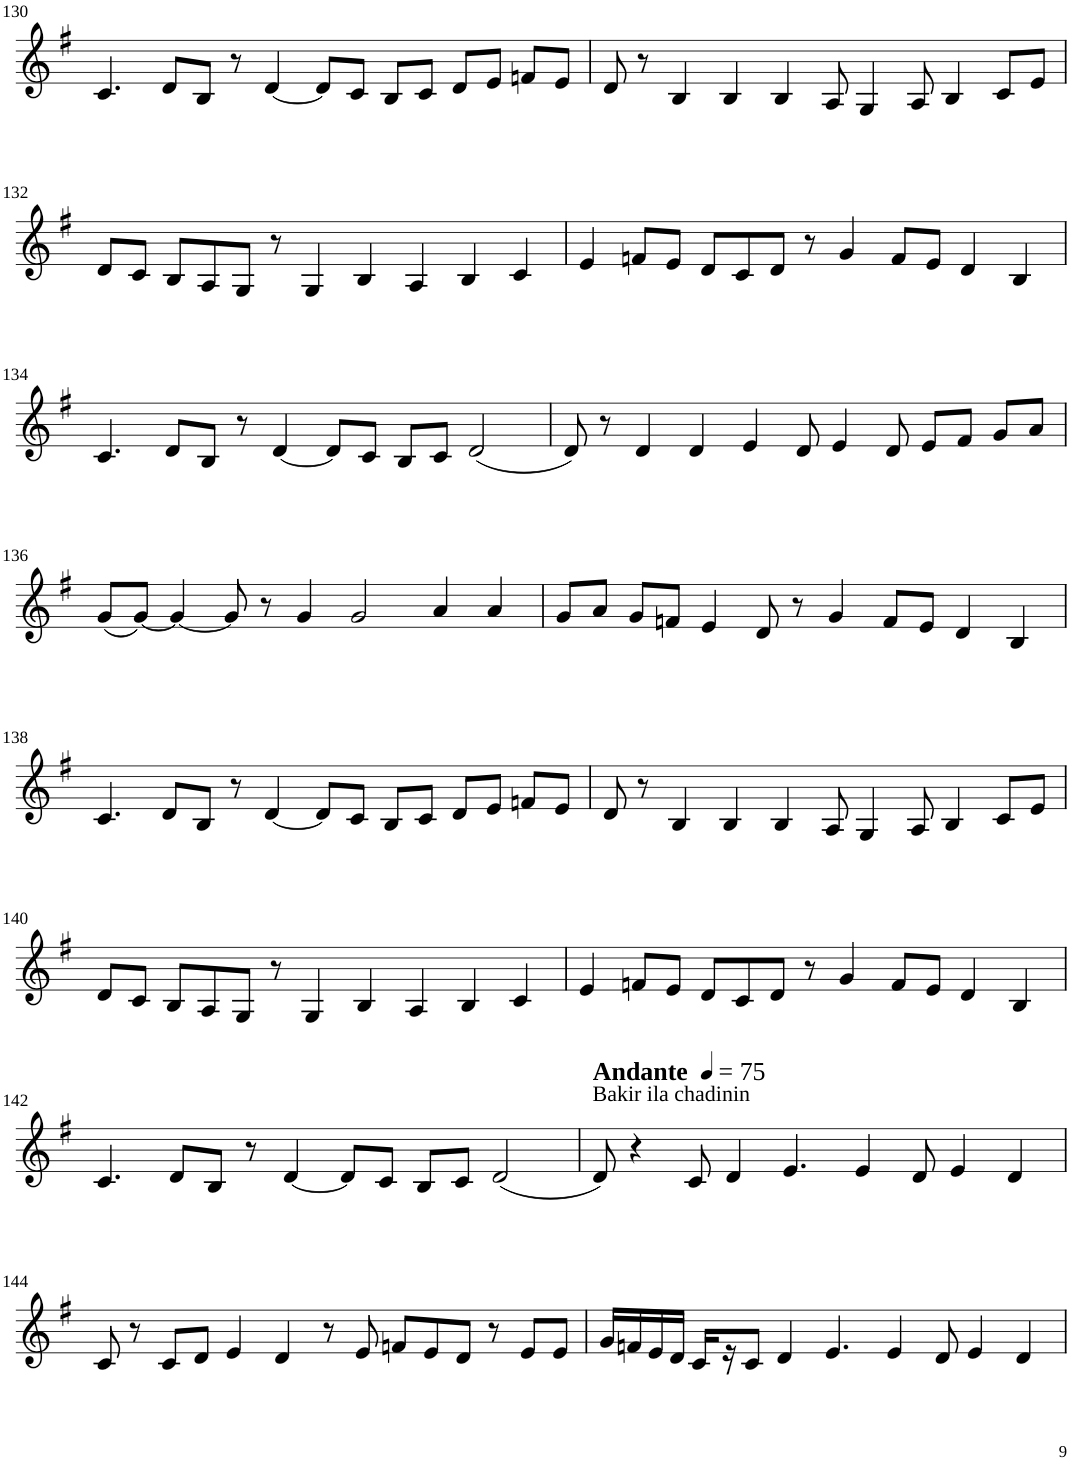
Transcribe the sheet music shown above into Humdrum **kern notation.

**kern
*part1
*staff1
*I"Violin
!!LO:PB:g=z
*clefG2
*k[f#]
*G:
*M8/4
=130
4.c/
8d/L
8B/J
8r
[4d/
8d/L]
8c/J
8B/L
8c/J
8d/L
8e/J
8fn/L
8e/J
=131
8d/
8r
4B/
4B/
4B/
8A/
4G/
8A/
4B/
8c/L
8e/J
!!LO:LB:g=z
=132
8d/L
8c/J
8B/L
8A/
8G/J
8r
4G/
4B/
4A/
4B/
4c/
=133
4e/
8fn/L
8e/J
8d/L
8c/
8d/J
8r
4g/
8f/L
8e/J
4d/
4B/
!!LO:LB:g=z
=134
4.c/
8d/L
8B/J
8r
[4d/
8d/L]
8c/J
8B/L
8c/J
(2d/
=135
8d/)
8r
4d/
4d/
4e/
8d/
4e/
8d/
8e/L
8f#/J
8g/L
8a/J
!!LO:LB:g=z
=136
(8g/L
[8g/J)
4g/_
8g/]
8r
4g/
2g/
4a/
4a/
=137
8g/L
8a/J
8g/L
8fn/J
4e/
8d/
8r
4g/
8f/L
8e/J
4d/
4B/
!!LO:LB:g=z
=138
4.c/
8d/L
8B/J
8r
[4d/
8d/L]
8c/J
8B/L
8c/J
8d/L
8e/J
8fn/L
8e/J
=139
8d/
8r
4B/
4B/
4B/
8A/
4G/
8A/
4B/
8c/L
8e/J
!!LO:LB:g=z
=140
8d/L
8c/J
8B/L
8A/
8G/J
8r
4G/
4B/
4A/
4B/
4c/
=141
4e/
8fn/L
8e/J
8d/L
8c/
8d/J
8r
4g/
8f/L
8e/J
4d/
4B/
!!LO:LB:g=z
=142
4.c/
8d/L
8B/J
8r
[4d/
8d/L]
8c/J
8B/L
8c/J
(2d/
=143
*MM75
!LO:TX:a:B:t=Andante
!LO:TX:a:t=Bakir ila chadinin
8d/)
4r
8c/
4d/
4.e/
4e/
8d/
4e/
4d/
!!LO:LB:g=z
=144
8c/
8r
8c/L
8d/J
4e/
4d/
8r
8e/
8fn/L
8e/
8d/J
8r
8e/L
8e/J
=145
16g/LL
16fn/
16e/
16d/JJ
16c/LL
16r
8c/J
4d/
4.e/
4e/
8d/
4e/
4d/
=
*-
